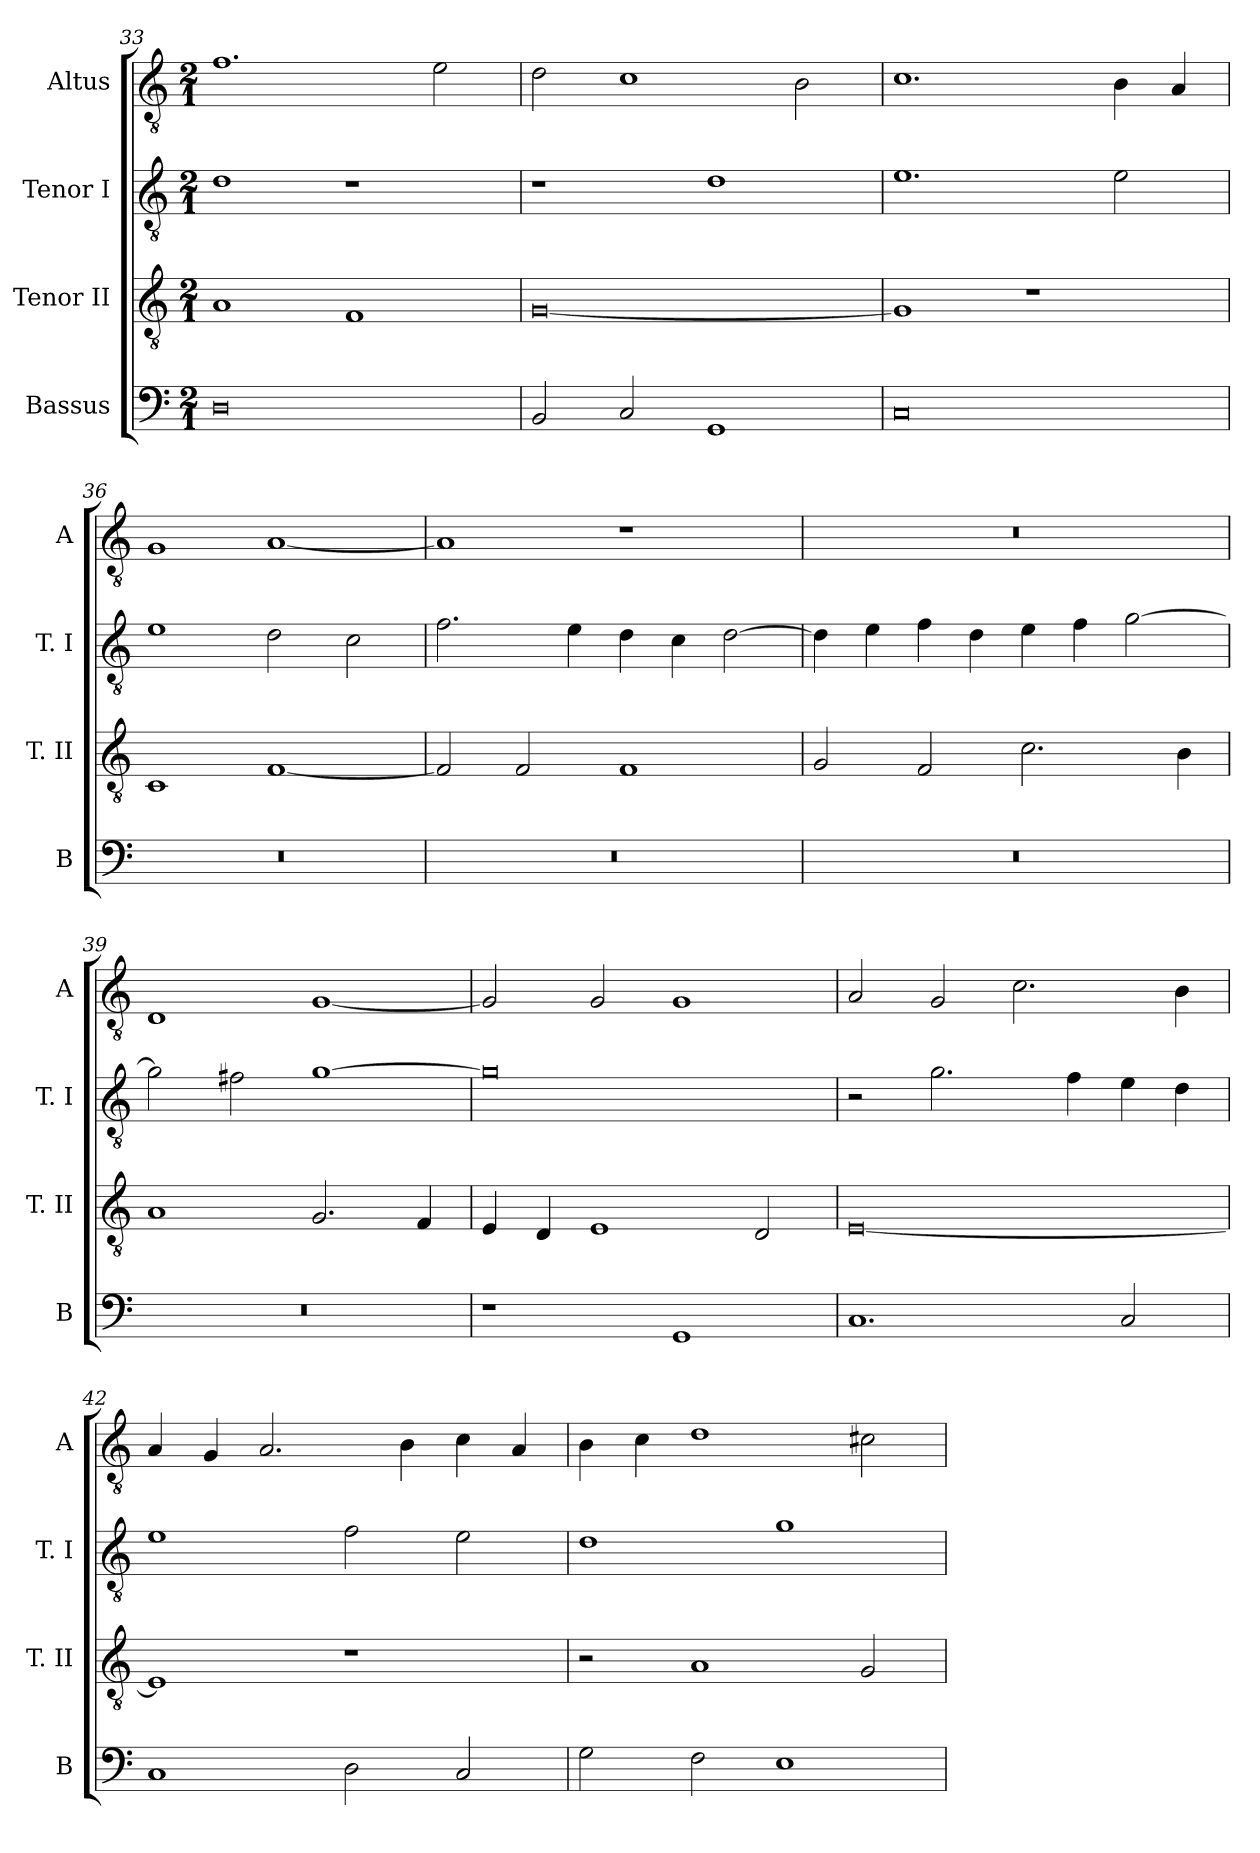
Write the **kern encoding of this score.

**kern	**kern	**kern	**kern
*part4	*part3	*part2	*part1
*staff4	*staff3	*staff2	*staff1
*I"Bassus	*I"Tenor II	*I"Tenor I	*I"Altus
*I'B	*I'T. II	*I'T. I	*I'A
*clefF4	*clefGv2	*clefGv2	*clefGv2
*k[]	*k[]	*k[]	*k[]
*C:	*C:	*C:	*C:
*M2/1	*M2/1	*M2/1	*M2/1
=33	=33	=33	=33
0D	1A	1d	1.f
.	1F	1r	.
.	.	.	2e
=34	=34	=34	=34
2BB	[0G	1r	2d
2C	.	.	1c
1GG	.	1d	.
.	.	.	2B
=35	=35	=35	=35
0C	1G]	1.e	1.c
.	1r	.	.
.	.	2e	4B
.	.	.	4A
=36	=36	=36	=36
0r	1C	1e	1G
.	[1F	2d	[1A
.	.	2c	.
=37	=37	=37	=37
0r	2F]	2.f	1A]
.	2F	.	.
.	.	4e	.
.	1F	4d	1r
.	.	4c	.
.	.	[2d	.
=38	=38	=38	=38
0r	2G	4d]	0r
.	.	4e	.
.	2F	4f	.
.	.	4d	.
.	2.c	4e	.
.	.	4f	.
.	.	[2g	.
.	4B	.	.
=39	=39	=39	=39
0r	1A	2g]	1D
.	.	2f#X	.
.	2.G	[1g	[1G
.	4F	.	.
=40	=40	=40	=40
1r	4E	0g]	2G]
.	4D	.	.
.	1E	.	2G
1GG	.	.	1G
.	2D	.	.
=41	=41	=41	=41
1.C	[0E	2r	2A
.	.	2.g	2G
.	.	.	2.c
.	.	4f	.
2C	.	4e	.
.	.	4d	4B
=42	=42	=42	=42
1C	1E]	1e	4A
.	.	.	4G
.	.	.	2.A
2D	1r	2f	.
.	.	.	4B
2C	.	2e	4c
.	.	.	4A
=43	=43	=43	=43
2G	2r	1d	4B
.	.	.	4c
2F	1A	.	1d
1E	.	1g	.
.	2G	.	2c#X
=	=	=	=
*-	*-	*-	*-
